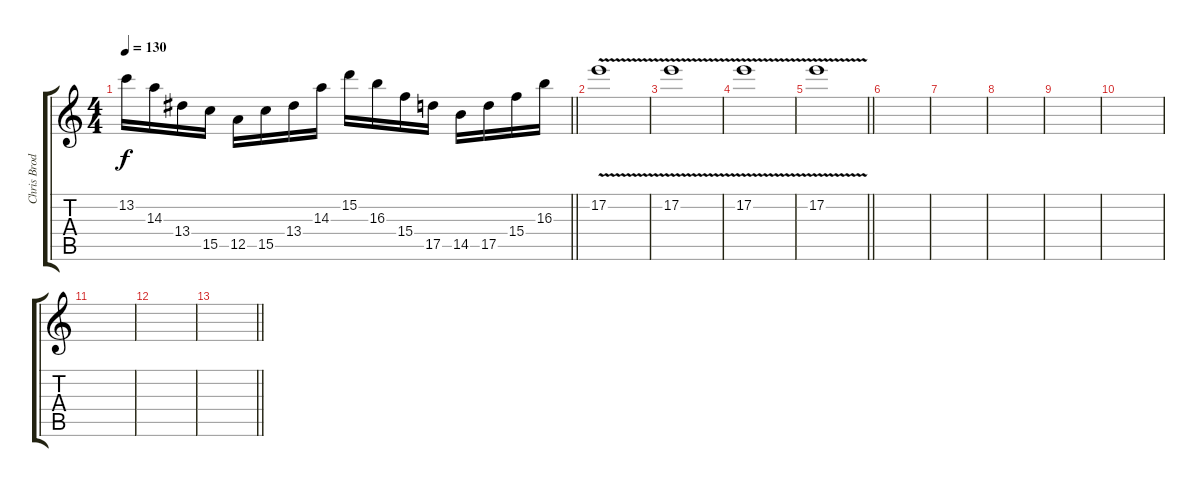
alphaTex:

\track ("Chris Broderick" "Chris Brod") {instrument distortionguitar}
\staff {score tabs}
\tuning (E4 B3 G3 D3 A2 E2) {hide}
\ts (4 4)
\tempo 130
\clef g2
\barLineRight lightlight
\ks c
13.2.16{dy f} 14.3.16 13.4.16 15.5.16 12.5.16 15.5.16 13.4.16 14.3.16 15.2.16 16.3.16 15.4.16 17.5.16 14.5.16 17.5.16 15.4.16 16.3.16 |
17.2{v}.1 |
17.2{v}.1 |
17.2{v}.1 |
\barLineRight lightlight
17.2{v}.1 |
|
|
|
|
|
|
|
\barLineRight lightlight
